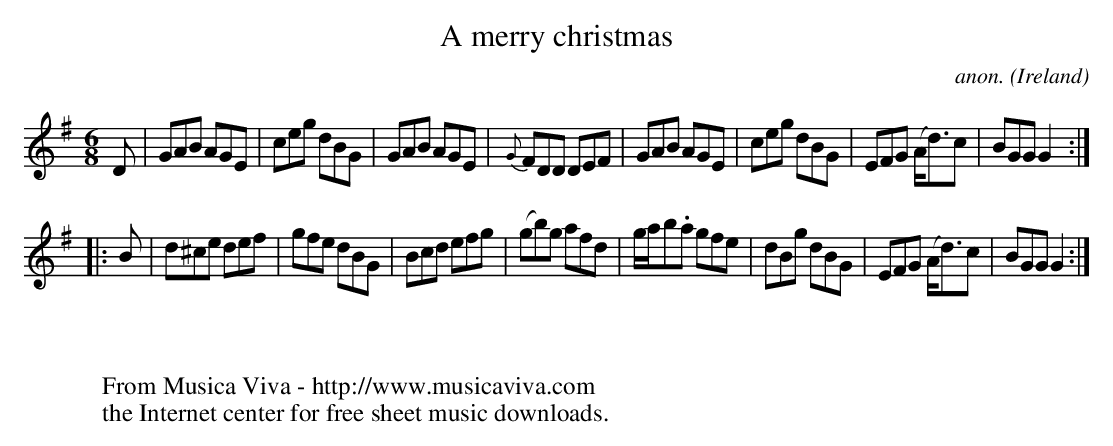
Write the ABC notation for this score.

X:1
T:A merry christmas
C:anon.
O:Ireland
M:6/8
L:1/8
K:G
D|GAB AGE|ceg dBG|GAB AGE|{G}FDD DEF|GAB AGE|ceg dBG|EFG (A<d)c|BGG G2:|
|:B|d^ce def|gfe dBG|Bcd efg|(gb)g afd|g/a/b.a gfe|dBg dBG|EFG (A<d)c|BGG G2:|
W:
W:
W: From Musica Viva - http://www.musicaviva.com
W: the Internet center for free sheet music downloads.
